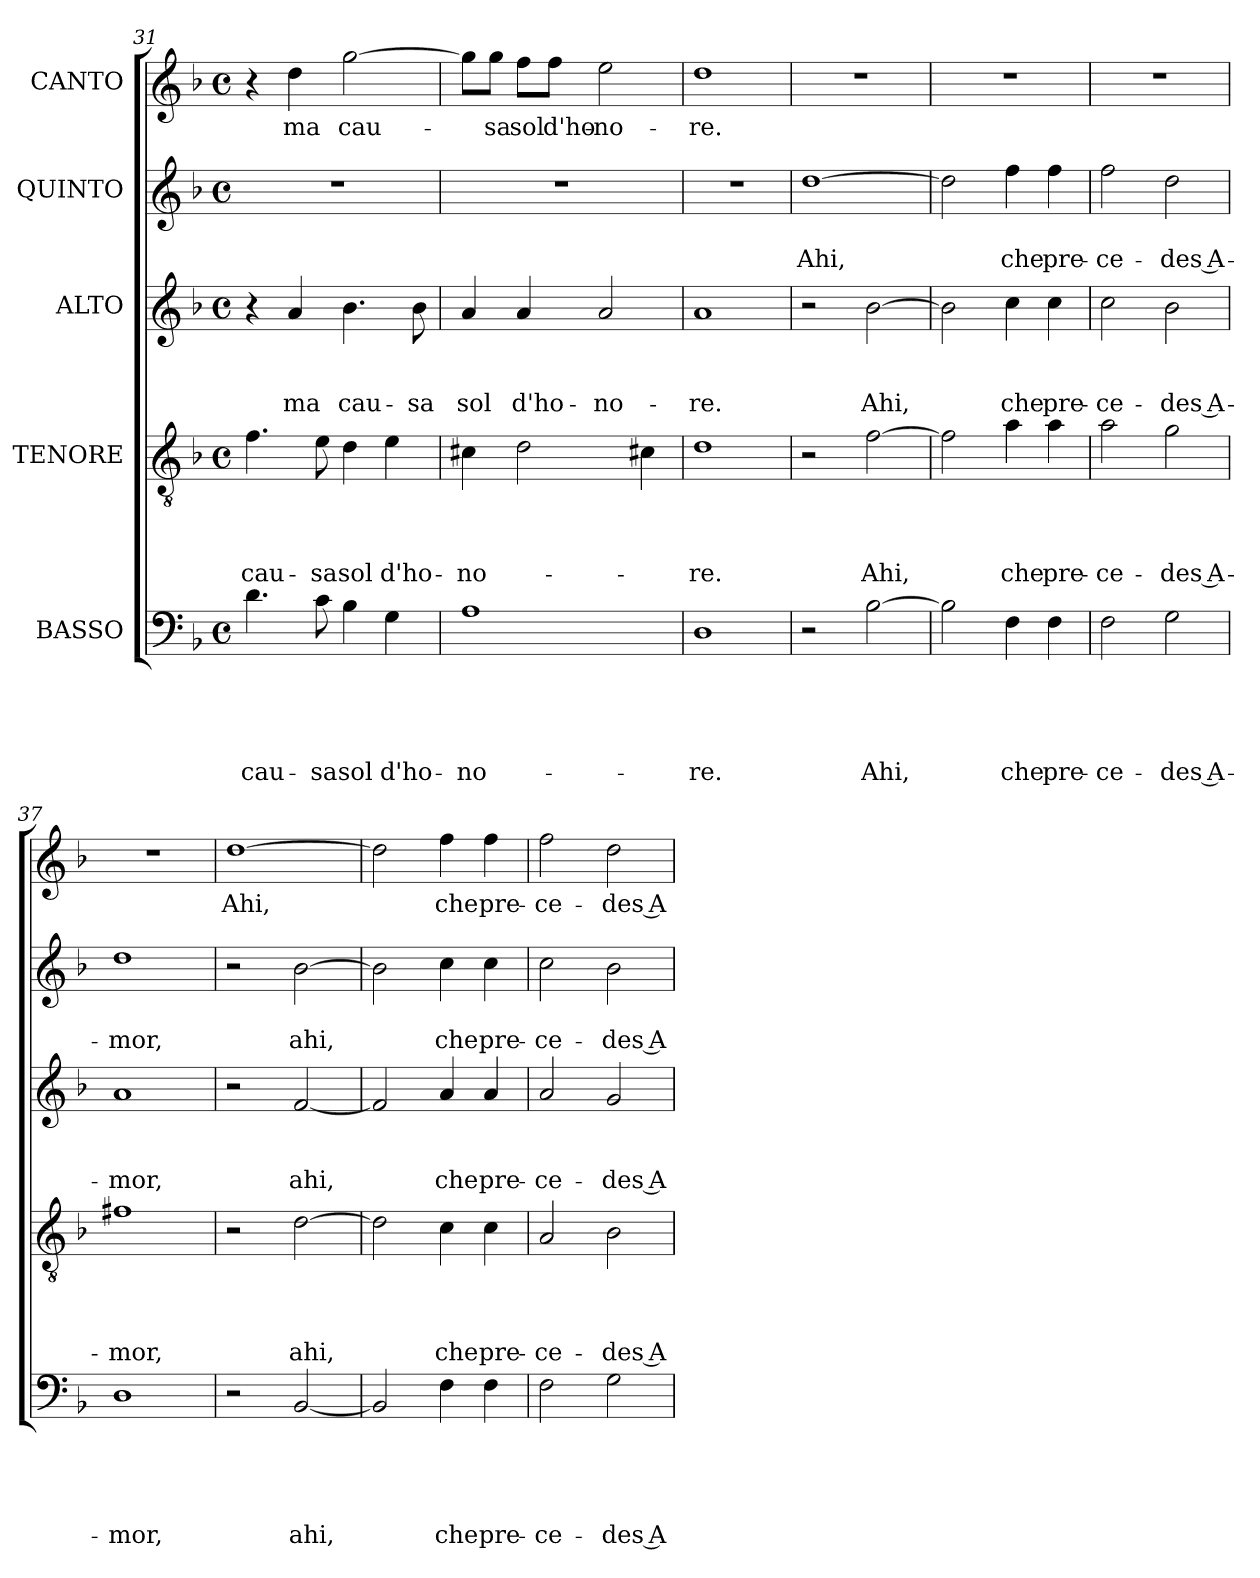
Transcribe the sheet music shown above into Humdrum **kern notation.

**kern	**text	**text	**text	**text	**text	**kern	**text	**text	**text	**text	**kern	**text	**text	**text	**kern	**text	**text	**kern	**text
*part5	*part5	*part5	*part5	*part5	*part5	*part4	*part4	*part4	*part4	*part4	*part3	*part3	*part3	*part3	*part2	*part2	*part2	*part1	*part1
*staff5	*staff5	*staff5	*staff5	*staff5	*staff5	*staff4	*staff4	*staff4	*staff4	*staff4	*staff3	*staff3	*staff3	*staff3	*staff2	*staff2	*staff2	*staff1	*staff1
*I"BASSO	*	*	*	*	*	*I"TENORE	*	*	*	*	*I"ALTO	*	*	*	*I"QUINTO	*	*	*I"CANTO	*
*clefF4	*	*	*	*	*	*clefGv2	*	*	*	*	*clefG2	*	*	*	*clefG2	*	*	*clefG2	*
*k[b-]	*	*	*	*	*	*k[b-]	*	*	*	*	*k[b-]	*	*	*	*k[b-]	*	*	*k[b-]	*
*F:	*	*	*	*	*	*F:	*	*	*	*	*F:	*	*	*	*F:	*	*	*F:	*
*M4/4	*	*	*	*	*	*M4/4	*	*	*	*	*M4/4	*	*	*	*M4/4	*	*	*M4/4	*
*met(c)	*	*	*	*	*	*met(c)	*	*	*	*	*met(c)	*	*	*	*met(c)	*	*	*met(c)	*
=31	=31	=31	=31	=31	=31	=31	=31	=31	=31	=31	=31	=31	=31	=31	=31	=31	=31	=31	=31
!	!	!	!	!	!LO:LY:b	!	!	!	!	!LO:LY:b	!	!	!	!	!	!	!	!	!
4.d\	.	.	.	.	cau-	4.f\	.	.	.	cau-	4r	.	.	.	1r	.	.	4r	.
!	!	!	!	!	!	!	!	!	!	!	!	!	!	!LO:LY:b	!	!	!	!	!LO:LY:b
.	.	.	.	.	.	.	.	.	.	.	4a/	.	.	ma	.	.	.	4dd\	ma
!	!	!	!	!	!LO:LY:b	!	!	!	!	!LO:LY:b	!	!	!	!	!	!	!	!	!
8c\	.	.	.	.	-sa	8e\	.	.	.	-sa	.	.	.	.	.	.	.	.	.
!	!	!	!	!	!LO:LY:b	!	!	!	!	!LO:LY:b	!	!	!	!LO:LY:b	!	!	!	!	!LO:LY:b
4B-\	.	.	.	.	sol	4d\	.	.	.	sol	4.b-\	.	.	cau-	.	.	.	[>2gg\	cau-
!	!	!	!	!	!LO:LY:b	!	!	!	!	!LO:LY:b	!	!	!	!	!	!	!	!	!
4G\	.	.	.	.	d'ho-	4e\	.	.	.	d'ho-	.	.	.	.	.	.	.	.	.
!	!	!	!	!	!	!	!	!	!	!	!	!	!	!LO:LY:b	!	!	!	!	!
.	.	.	.	.	.	.	.	.	.	.	8b-\	.	.	-sa	.	.	.	.	.
=32	=32	=32	=32	=32	=32	=32	=32	=32	=32	=32	=32	=32	=32	=32	=32	=32	=32	=32	=32
!	!	!	!	!	!LO:LY:b	!	!	!	!	!LO:LY:b	!	!	!	!LO:LY:b	!	!	!	!	!
1A	.	.	.	.	-no-	4c#X\	.	.	.	-no-	4a/	.	.	sol	1r	.	.	8gg\L]	.
!	!	!	!	!	!	!	!	!	!	!	!	!	!	!	!	!	!	!	!LO:LY:b
.	.	.	.	.	.	.	.	.	.	.	.	.	.	.	.	.	.	8gg\J	-sa
!	!	!	!	!	!	!	!	!	!	!	!	!	!	!LO:LY:b	!	!	!	!	!LO:LY:b
.	.	.	.	.	.	2d\	.	.	.	.	4a/	.	.	d'ho-	.	.	.	8ff\L	sol
!	!	!	!	!	!	!	!	!	!	!	!	!	!	!	!	!	!	!	!LO:LY:b
.	.	.	.	.	.	.	.	.	.	.	.	.	.	.	.	.	.	8ff\J	d'ho-
!	!	!	!	!	!	!	!	!	!	!	!	!	!	!LO:LY:b	!	!	!	!	!LO:LY:b:rj
.	.	.	.	.	.	.	.	.	.	.	2a/	.	.	-no-	.	.	.	2ee\	-no-
.	.	.	.	.	.	4c#X\	.	.	.	.	.	.	.	.	.	.	.	.	.
=33	=33	=33	=33	=33	=33	=33	=33	=33	=33	=33	=33	=33	=33	=33	=33	=33	=33	=33	=33
!	!	!	!	!	!LO:LY:b	!	!	!	!	!LO:LY:b	!	!	!	!LO:LY:b	!	!	!	!	!LO:LY:b
1D	.	.	.	.	-re.	1d	.	.	.	-re.	1a	.	.	-re.	1r	.	.	1dd	-re.
=34	=34	=34	=34	=34	=34	=34	=34	=34	=34	=34	=34	=34	=34	=34	=34	=34	=34	=34	=34
!	!	!	!	!	!	!	!	!	!	!	!	!	!	!	!	!	!LO:LY:b	!	!
2r	.	.	.	.	.	2r	.	.	.	.	2r	.	.	.	[>1dd	.	Ahi,	1r	.
!	!	!	!	!	!LO:LY:b	!	!	!	!	!LO:LY:b	!	!	!	!LO:LY:b	!	!	!	!	!
[>2B-\	.	.	.	.	Ahi,	[>2f\	.	.	.	Ahi,	[>2b-\	.	.	Ahi,	.	.	.	.	.
=35	=35	=35	=35	=35	=35	=35	=35	=35	=35	=35	=35	=35	=35	=35	=35	=35	=35	=35	=35
2B-\]	.	.	.	.	.	2f\]	.	.	.	.	2b-\]	.	.	.	2dd\]	.	.	1r	.
!	!	!	!	!	!LO:LY:b	!	!	!	!	!LO:LY:b	!	!	!	!LO:LY:b	!	!	!LO:LY:b	!	!
4F\	.	.	.	.	che	4a\	.	.	.	che	4cc\	.	.	che	4ff\	.	che	.	.
!	!	!	!	!	!LO:LY:b	!	!	!	!	!LO:LY:b	!	!	!	!LO:LY:b	!	!	!LO:LY:b	!	!
4F\	.	.	.	.	pre-	4a\	.	.	.	pre-	4cc\	.	.	pre-	4ff\	.	pre-	.	.
=36	=36	=36	=36	=36	=36	=36	=36	=36	=36	=36	=36	=36	=36	=36	=36	=36	=36	=36	=36
!	!	!	!	!	!LO:LY:b	!	!	!	!	!LO:LY:b	!	!	!	!LO:LY:b	!	!	!LO:LY:b	!	!
2F\	.	.	.	.	-ce-	2a\	.	.	.	-ce-	2cc\	.	.	-ce-	2ff\	.	-ce-	1r	.
!	!	!	!	!	!LO:LY:b:rj	!	!	!	!	!LO:LY:b:rj	!	!	!	!LO:LY:b:rj	!	!	!LO:LY:b:rj	!	!
2G\	.	.	.	.	-des A-	2g\	.	.	.	-des A-	2b-\	.	.	-des A-	2dd\	.	-des A-	.	.
!!LO:LB:g=z
=37	=37	=37	=37	=37	=37	=37	=37	=37	=37	=37	=37	=37	=37	=37	=37	=37	=37	=37	=37
!	!	!	!	!	!LO:LY:b	!	!	!	!	!LO:LY:b	!	!	!	!LO:LY:b	!	!	!LO:LY:b	!	!
1D	.	.	.	.	-mor,	1f#X	.	.	.	-mor,	1a	.	.	-mor,	1dd	.	-mor,	1r	.
=38	=38	=38	=38	=38	=38	=38	=38	=38	=38	=38	=38	=38	=38	=38	=38	=38	=38	=38	=38
!	!	!	!	!	!	!	!	!	!	!	!	!	!	!	!	!	!	!	!LO:LY:b
2r	.	.	.	.	.	2r	.	.	.	.	2r	.	.	.	2r	.	.	[>1dd	Ahi,
!	!	!	!	!	!LO:LY:b	!	!	!	!	!LO:LY:b	!	!	!	!LO:LY:b	!	!	!LO:LY:b	!	!
[<2BB-/	.	.	.	.	ahi,	[>2d\	.	.	.	ahi,	[<2f/	.	.	ahi,	[>2b-\	.	ahi,	.	.
=39	=39	=39	=39	=39	=39	=39	=39	=39	=39	=39	=39	=39	=39	=39	=39	=39	=39	=39	=39
2BB-/]	.	.	.	.	.	2d\]	.	.	.	.	2f/]	.	.	.	2b-\]	.	.	2dd\]	.
!	!	!	!	!	!LO:LY:b	!	!	!	!	!LO:LY:b	!	!	!	!LO:LY:b	!	!	!LO:LY:b	!	!LO:LY:b
4F\	.	.	.	.	che	4c\	.	.	.	che	4a/	.	.	che	4cc\	.	che	4ff\	che
!	!	!	!	!	!LO:LY:b	!	!	!	!	!LO:LY:b	!	!	!	!LO:LY:b	!	!	!LO:LY:b	!	!LO:LY:b
4F\	.	.	.	.	pre-	4c\	.	.	.	pre-	4a/	.	.	pre-	4cc\	.	pre-	4ff\	pre-
=40	=40	=40	=40	=40	=40	=40	=40	=40	=40	=40	=40	=40	=40	=40	=40	=40	=40	=40	=40
!	!	!	!	!	!LO:LY:b	!	!	!	!	!LO:LY:b	!	!	!	!LO:LY:b	!	!	!LO:LY:b	!	!LO:LY:b
2F\	.	.	.	.	-ce-	2A/	.	.	.	-ce-	2a/	.	.	-ce-	2cc\	.	-ce-	2ff\	-ce-
!	!	!	!	!	!LO:LY:b:rj	!	!	!	!	!LO:LY:b:rj	!	!	!	!LO:LY:b:rj	!	!	!LO:LY:b:rj	!	!LO:LY:b:rj
2G\	.	.	.	.	-des A	2B-\	.	.	.	-des A	2g/	.	.	-des A-	2b-\	.	-des A-	2dd\	-des A-
=	=	=	=	=	=	=	=	=	=	=	=	=	=	=	=	=	=	=	=
*-	*-	*-	*-	*-	*-	*-	*-	*-	*-	*-	*-	*-	*-	*-	*-	*-	*-	*-	*-
